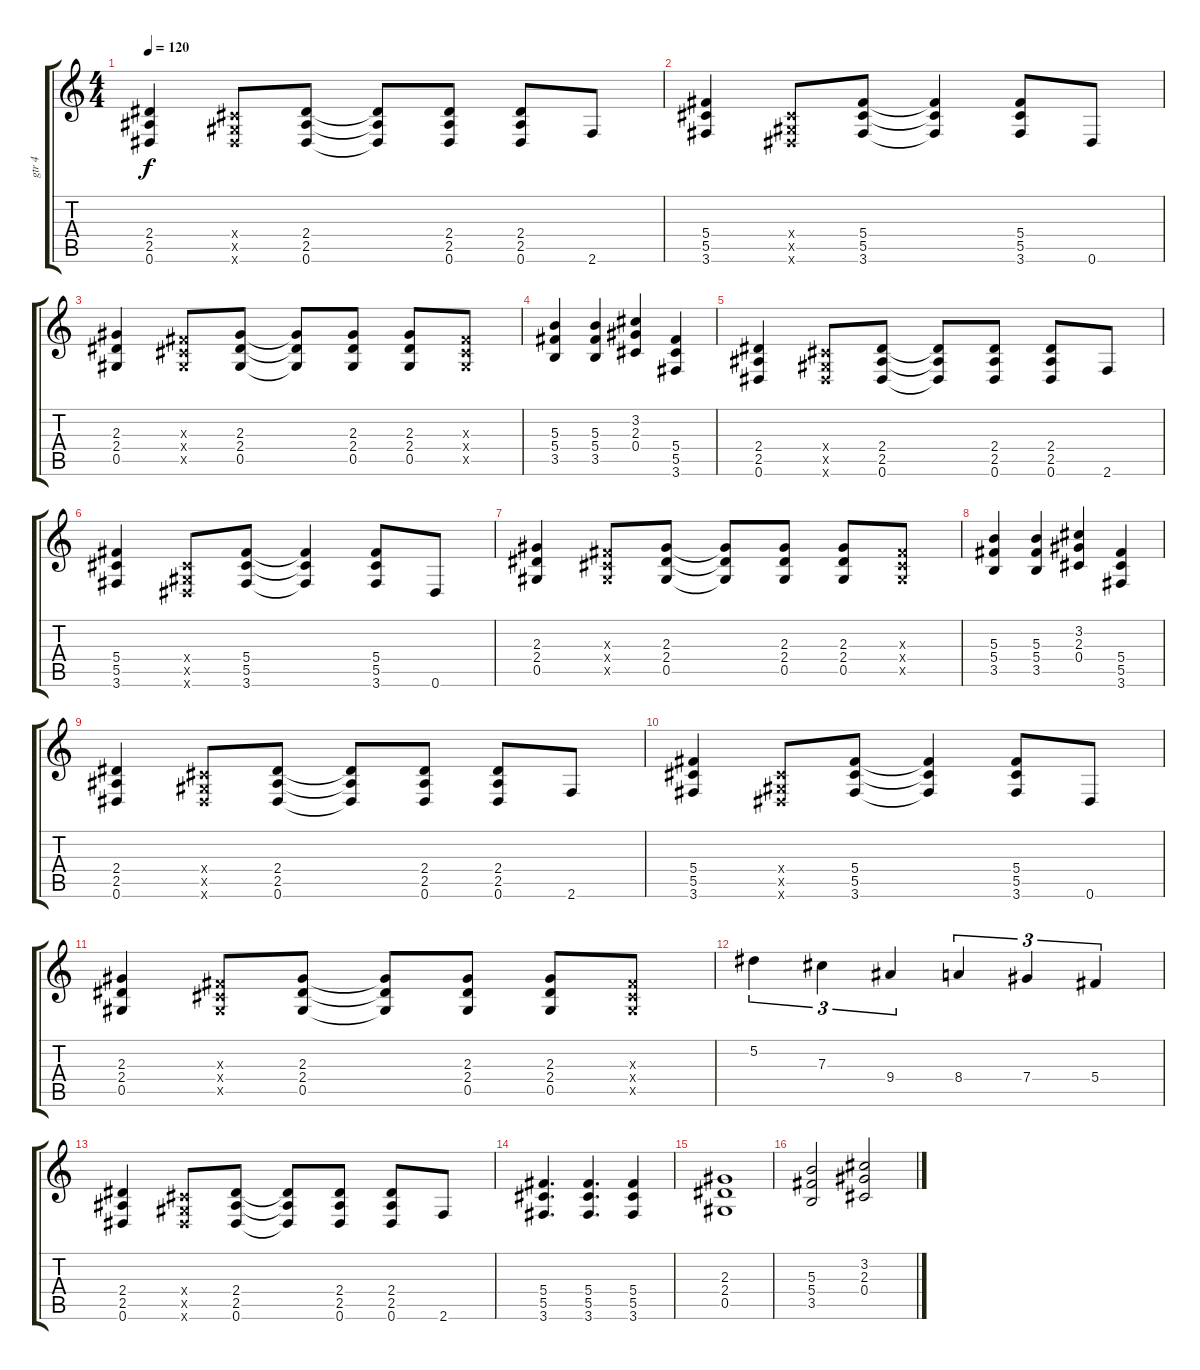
\track ("gtr 4" "gtr 4") {instrument acousticguitarsteel}
\staff {score tabs}
\tuning (Eb4 Bb3 Gb3 Db3 Ab2 Eb2) {hide}
\ts (4 4)
\tempo 120
\clef g2
\ks c
(2.4 2.5 0.6).4{dy f} (0.4{x} 0.5{x} 0.6{x}).8 (2.4 2.5 0.6).8 (2.4{t} 2.5{t} 0.6{t}).8 (2.4 2.5 0.6).8 (2.4 2.5 0.6).8 2.6.8 |
(5.4 5.5 3.6).4 (0.4{x} 0.5{x} 0.6{x}).8 (5.4 5.5 3.6).8 (5.4{t} 5.5{t} 3.6{t}).4 (5.4 5.5 3.6).8 0.6.8 |
(2.3 2.4 0.5).4 (0.3{x} 0.4{x} 0.5{x}).8 (2.3 2.4 0.5).8 (2.3{t} 2.4{t} 0.5{t}).8 (2.3 2.4 0.5).8 (2.3 2.4 0.5).8 (0.3{x} 0.4{x} 0.5{x}).8 |
(5.3 5.4 3.5).4 (5.3 5.4 3.5).4 (3.2 2.3 0.4).4 (5.4 5.5 3.6).4 |
(2.4 2.5 0.6).4 (0.4{x} 0.5{x} 0.6{x}).8 (2.4 2.5 0.6).8 (2.4{t} 2.5{t} 0.6{t}).8 (2.4 2.5 0.6).8 (2.4 2.5 0.6).8 2.6.8 |
(5.4 5.5 3.6).4 (0.4{x} 0.5{x} 0.6{x}).8 (5.4 5.5 3.6).8 (5.4{t} 5.5{t} 3.6{t}).4 (5.4 5.5 3.6).8 0.6.8 |
(2.3 2.4 0.5).4 (0.3{x} 0.4{x} 0.5{x}).8 (2.3 2.4 0.5).8 (2.3{t} 2.4{t} 0.5{t}).8 (2.3 2.4 0.5).8 (2.3 2.4 0.5).8 (0.3{x} 0.4{x} 0.5{x}).8 |
(5.3 5.4 3.5).4 (5.3 5.4 3.5).4 (3.2 2.3 0.4).4 (5.4 5.5 3.6).4 |
(2.4 2.5 0.6).4 (0.4{x} 0.5{x} 0.6{x}).8 (2.4 2.5 0.6).8 (2.4{t} 2.5{t} 0.6{t}).8 (2.4 2.5 0.6).8 (2.4 2.5 0.6).8 2.6.8 |
(5.4 5.5 3.6).4 (0.4{x} 0.5{x} 0.6{x}).8 (5.4 5.5 3.6).8 (5.4{t} 5.5{t} 3.6{t}).4 (5.4 5.5 3.6).8 0.6.8 |
(2.3 2.4 0.5).4 (0.3{x} 0.4{x} 0.5{x}).8 (2.3 2.4 0.5).8 (2.3{t} 2.4{t} 0.5{t}).8 (2.3 2.4 0.5).8 (2.3 2.4 0.5).8 (0.3{x} 0.4{x} 0.5{x}).8 |
5.2.4{tu (3 2)} 7.3.4{tu (3 2)} 9.4.4{tu (3 2)} 8.4.4{tu (3 2)} 7.4.4{tu (3 2)} 5.4.4{tu (3 2)} |
(2.4 2.5 0.6).4 (0.4{x} 0.5{x} 0.6{x}).8 (2.4 2.5 0.6).8 (2.4{t} 2.5{t} 0.6{t}).8 (2.4 2.5 0.6).8 (2.4 2.5 0.6).8 2.6.8 |
(5.4 5.5 3.6).4{d} (5.4 5.5 3.6).4{d} (5.4 5.5 3.6).4 |
(2.3 2.4 0.5).1 |
(5.3 5.4 3.5).2 (3.2 2.3 0.4).2
